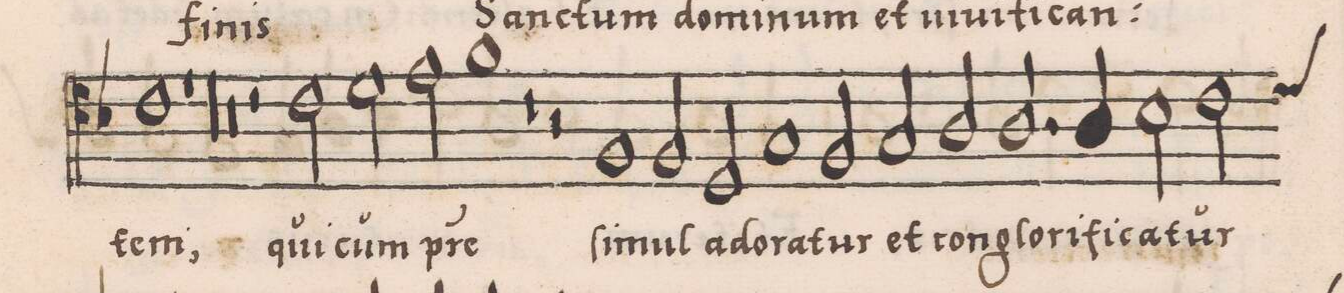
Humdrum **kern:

**kern	**text
*I"CANTVS	*
*clefC4	*
*k[b-]	*
*met(C|)	*
*M2/1	*
1c	-tem,
1r	.
=133-	=133-
00r	.
=134-	=134-
=135-	=135-
0r	.
=136-	=136-
2r	.
2c\	qǔi
2d\	cǔm
2e\	p(at)-
=137-	=137-
1f	-re
1r	.
=138-	=138-
2r	.
1F	ſi-
2F/	-mul
=139-	=139-
2D/	a-
1G	-do-
2F/	-ra-
=140-	=140-
2G/	-tur
2A/	et
2.A/	con-
4A/	-glo-
=141-	=141-
2B-\	-ri-
2c\	-fi-
*custos:d	*
*-	*-
